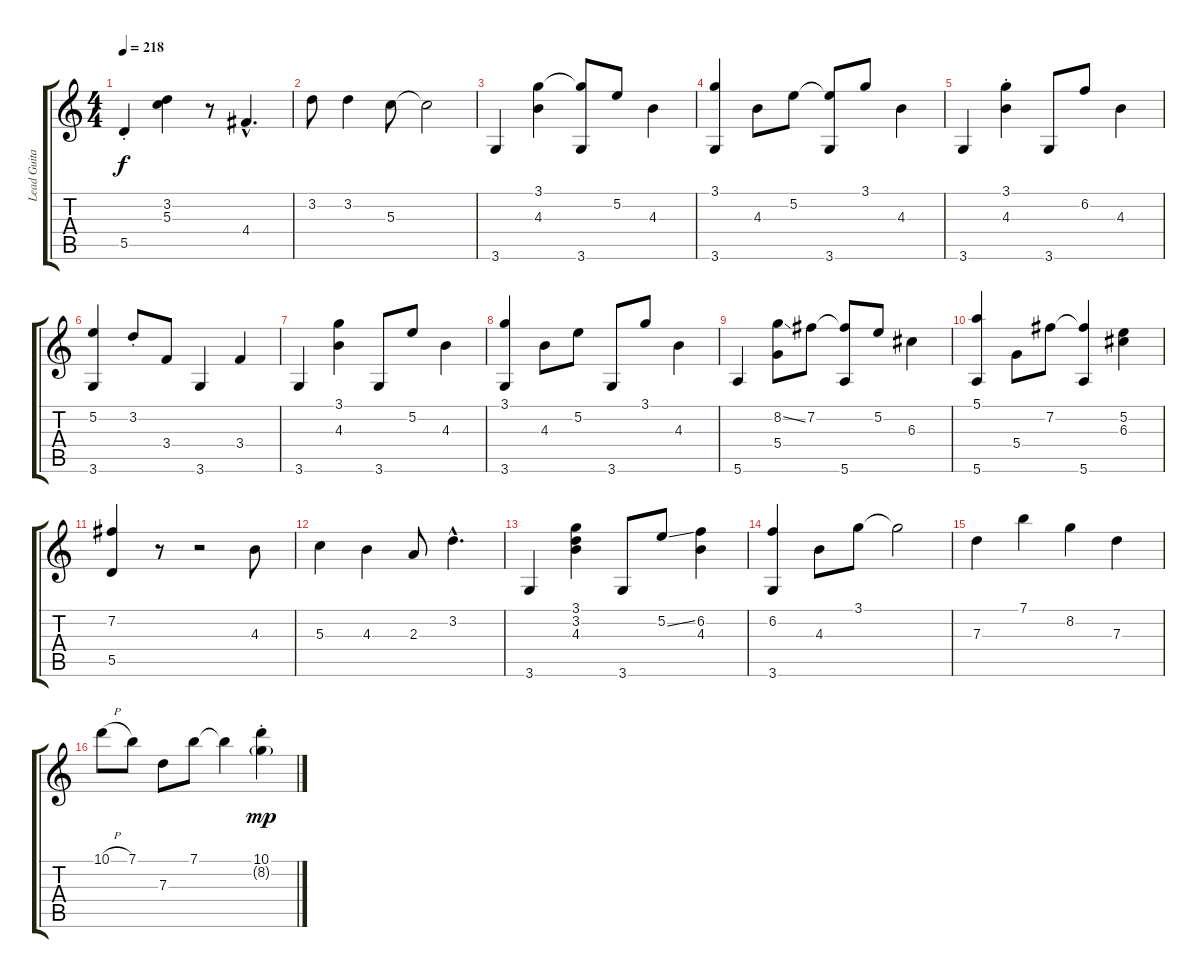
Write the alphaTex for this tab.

\track ("Lead Guitar" "Lead Guita") {instrument electricguitarjazz}
\staff {score tabs}
\tuning (E4 B3 G3 D3 A2 E2) {hide}
\ts (4 4)
\tempo 218
\clef g2
\ks c
5.5{st}.4{dy f} (3.2 5.3).4 r.8 4.4{hac}.4{d} |
3.2.8 3.2.4 5.3.8 5.3{t}.2 |
3.6.4 (3.1 4.3).4 (3.1{t} 3.6).8 5.2.8 4.3.4 |
(3.1 3.6).4 4.3.8 5.2.8 (5.2{t} 3.6).8 3.1.8 4.3.4 |
3.6.4 (3.1{st} 4.3{st}).4 3.6.8 6.2.8 4.3.4 |
(5.2 3.6).4 3.2{st}.8 3.4.8 3.6.4 3.4.4 |
3.6.4 (3.1 4.3).4 3.6.8 5.2.8 4.3.4 |
(3.1 3.6).4 4.3.8 5.2.8 3.6.8 3.1.8 4.3.4 |
5.6.4 (8.2{ss} 5.4).8 7.2.8 (7.2{t} 5.6).8 5.2.8 6.3.4 |
(5.1 5.6).4 5.4.8 7.2.8 (7.2{t} 5.6).4 (5.2 6.3).4 |
(7.2 5.5).4 r.8 r.2 4.3.8 |
5.3.4 4.3.4 2.3.8 3.2{hac}.4{d} |
3.6.4 (3.1 3.2 4.3).4 3.6.8 5.2{ss}.8 (6.2 4.3).4 |
(6.2 3.6).4 4.3.8 3.1.8 3.1{t}.2 |
7.3.4 7.1.4 8.2.4 7.3.4 |
10.1{h}.8 7.1.8 7.3.8 7.1.8 7.1{t}.4 (10.1{st} 8.2{g st}).4{dy mp}
